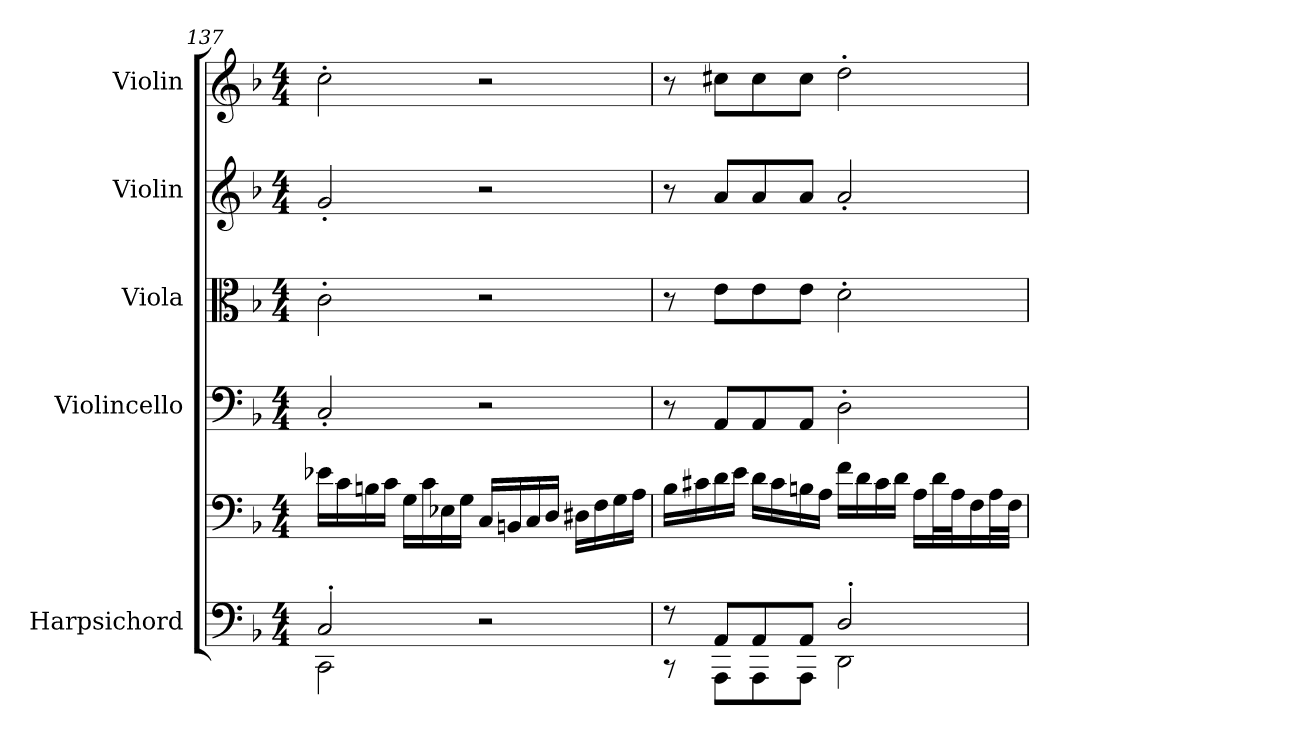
**kern	**kern	**kern	**kern	**kern	**kern
*part5	*part5	*part4	*part3	*part2	*part1
*staff6	*staff5	*staff4	*staff3	*staff2	*staff1
*I"Harpsichord	*	*I"Violincello	*I"Viola	*I"Violin	*I"Violin
*I'Hpschd	*	*I'Vc	*I'Vla	*I'Vln	*I'Vln
*clefF4	*clefF4	*clefF4	*clefC3	*clefG2	*clefG2
*k[b-]	*k[b-]	*k[b-]	*k[b-]	*k[b-]	*k[b-]
*M4/4	*M4/4	*M4/4	*M4/4	*M4/4	*M4/4
=137	=137	=137	=137	=137	=137
*^	*	*	*	*	*
2C'/	2CC\	16e-X\LL	2C'/	2c'\	2g'/	2cc'\
.	.	16c\	.	.	.	.
.	.	16Bn\	.	.	.	.
.	.	16c\JJ	.	.	.	.
.	.	16G\LL	.	.	.	.
.	.	16c\	.	.	.	.
.	.	16E-X\	.	.	.	.
.	.	16G\JJ	.	.	.	.
2r	2ryy	16C/LL	2r	2r	2r	2r
.	.	16BBn/	.	.	.	.
.	.	16C/	.	.	.	.
.	.	16D/JJ	.	.	.	.
.	.	16D#X\LL	.	.	.	.
.	.	16F\	.	.	.	.
.	.	16G\	.	.	.	.
.	.	16A\JJ	.	.	.	.
!!LO:LB:g=z
=138	=138	=138	=138	=138	=138	=138
8r	8r	16B-\LL	8r	8r	8r	8r
.	.	16c#X\	.	.	.	.
8AA/L	8AAA\L	16d\	8AA/L	8e\L	8a/L	8cc#X\L
.	.	16e\JJ	.	.	.	.
8AA/	8AAA\	16d\LL	8AA/	8e\	8a/	8cc#\
.	.	16c#\	.	.	.	.
8AA/J	8AAA\J	16Bn\	8AA/J	8e\J	8a/J	8cc#\J
.	.	16A\JJ	.	.	.	.
2D'/	2DD\	16f\LL	2D'\	2d'\	2a'/	2dd'\
.	.	16d\	.	.	.	.
.	.	16c#\	.	.	.	.
.	.	16d\JJ	.	.	.	.
.	.	16A\LL	.	.	.	.
.	.	32d\L	.	.	.	.
.	.	32A\J	.	.	.	.
.	.	16F\	.	.	.	.
.	.	32A\L	.	.	.	.
.	.	32F\JJJ	.	.	.	.
*v	*v	*	*	*	*	*
=	=	=	=	=	=
*-	*-	*-	*-	*-	*-
